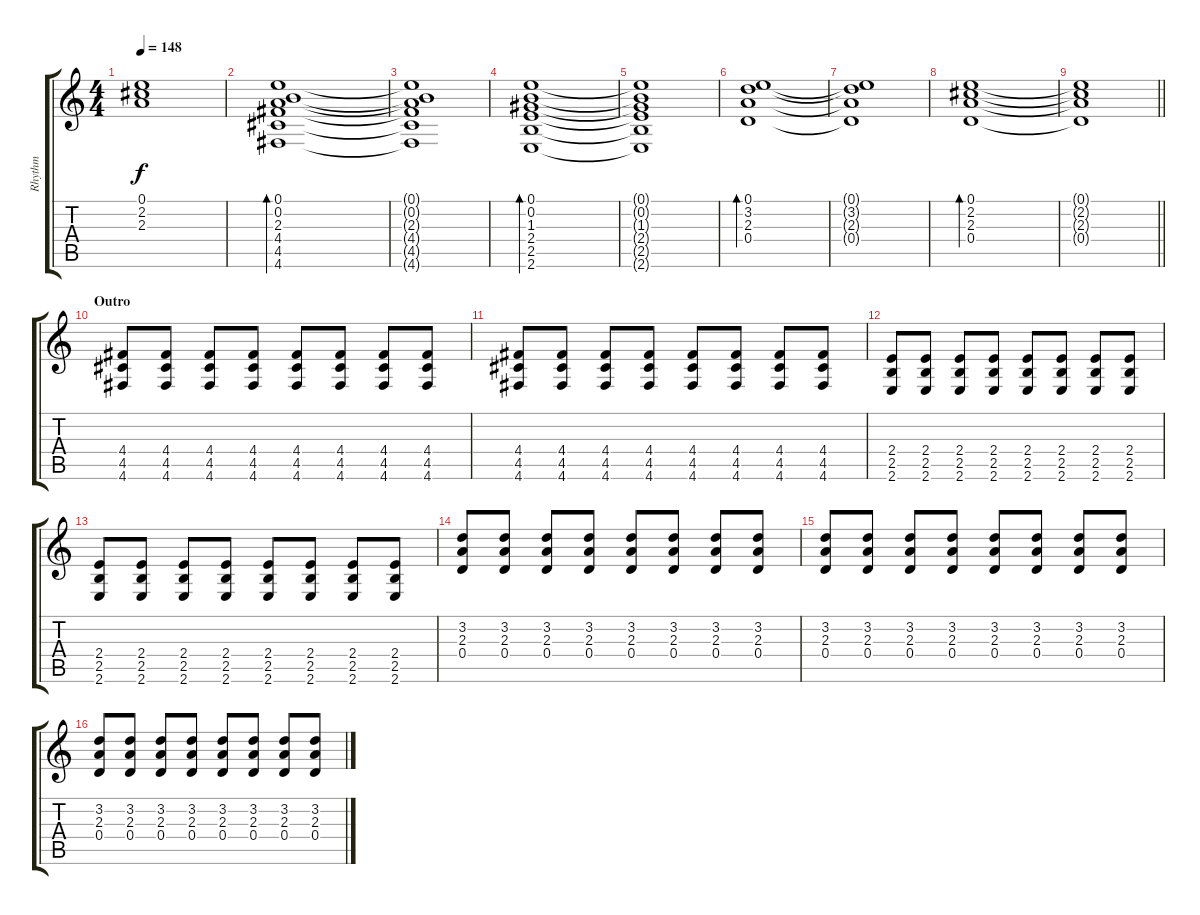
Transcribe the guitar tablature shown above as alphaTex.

\track ("Rhythm" "Rhythm") {instrument overdrivenguitar}
\staff {score tabs}
\tuning (E4 B3 G3 D3 A2 D2) {hide}
\ts (4 4)
\tempo 148
\clef g2
\ks c
(0.1{t} 2.2{t} 2.3{t}).1{dy f} |
(0.1 0.2 2.3 4.4 4.5 4.6).1{bd 240} |
(0.1{t} 0.2{t} 2.3{t} 4.4{t} 4.5{t} 4.6{t}).1 |
(0.1 0.2 1.3 2.4 2.5 2.6).1{bd 240} |
(0.1{t} 0.2{t} 1.3{t} 2.4{t} 2.5{t} 2.6{t}).1 |
(0.1 3.2 2.3 0.4).1{bd 480} |
(0.1{t} 3.2{t} 2.3{t} 0.4{t}).1 |
(0.1 2.2 2.3 0.4).1{bd 480} |
\barLineRight lightlight
(0.1{t} 2.2{t} 2.3{t} 0.4{t}).1 |
\section ("" "Outro")
(4.4 4.5 4.6).8{instrument overdrivenguitar} (4.4 4.5 4.6).8 (4.4 4.5 4.6).8 (4.4 4.5 4.6).8 (4.4 4.5 4.6).8 (4.4 4.5 4.6).8 (4.4 4.5 4.6).8 (4.4 4.5 4.6).8 |
(4.4 4.5 4.6).8 (4.4 4.5 4.6).8 (4.4 4.5 4.6).8 (4.4 4.5 4.6).8 (4.4 4.5 4.6).8 (4.4 4.5 4.6).8 (4.4 4.5 4.6).8 (4.4 4.5 4.6).8 |
(2.4 2.5 2.6).8 (2.4 2.5 2.6).8 (2.4 2.5 2.6).8 (2.4 2.5 2.6).8 (2.4 2.5 2.6).8 (2.4 2.5 2.6).8 (2.4 2.5 2.6).8 (2.4 2.5 2.6).8 |
(2.4 2.5 2.6).8 (2.4 2.5 2.6).8 (2.4 2.5 2.6).8 (2.4 2.5 2.6).8 (2.4 2.5 2.6).8 (2.4 2.5 2.6).8 (2.4 2.5 2.6).8 (2.4 2.5 2.6).8 |
(3.2 2.3 0.4).8 (3.2 2.3 0.4).8 (3.2 2.3 0.4).8 (3.2 2.3 0.4).8 (3.2 2.3 0.4).8 (3.2 2.3 0.4).8 (3.2 2.3 0.4).8 (3.2 2.3 0.4).8 |
(3.2 2.3 0.4).8 (3.2 2.3 0.4).8 (3.2 2.3 0.4).8 (3.2 2.3 0.4).8 (3.2 2.3 0.4).8 (3.2 2.3 0.4).8 (3.2 2.3 0.4).8 (3.2 2.3 0.4).8 |
(3.2 2.3 0.4).8 (3.2 2.3 0.4).8 (3.2 2.3 0.4).8 (3.2 2.3 0.4).8 (3.2 2.3 0.4).8 (3.2 2.3 0.4).8 (3.2 2.3 0.4).8 (3.2 2.3 0.4).8
